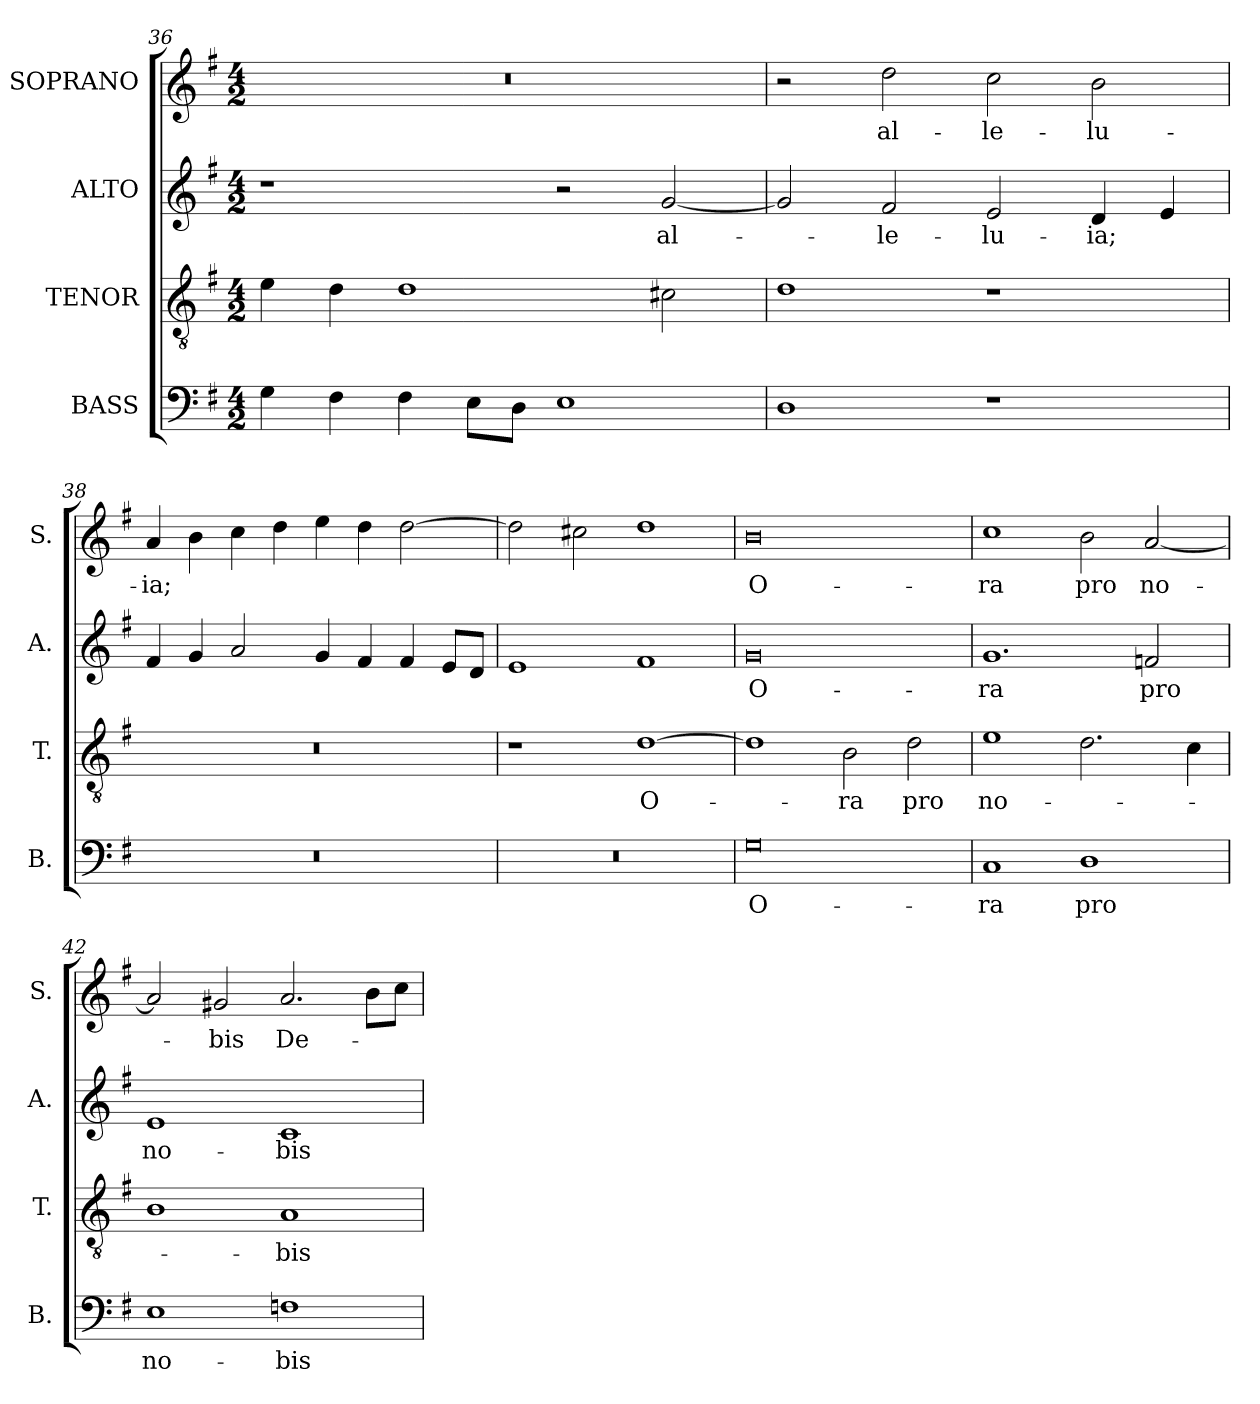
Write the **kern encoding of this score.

**kern	**text	**kern	**text	**kern	**text	**kern	**text
*part4	*part4	*part3	*part3	*part2	*part2	*part1	*part1
*staff4	*staff4	*staff3	*staff3	*staff2	*staff2	*staff1	*staff1
*I"BASS	*	*I"TENOR	*	*I"ALTO	*	*I"SOPRANO	*
*I'B.	*	*I'T.	*	*I'A.	*	*I'S.	*
*clefF4	*	*clefGv2	*	*clefG2	*	*clefG2	*
*	*	*ITrd7c12	*	*	*	*	*
*k[f#]	*	*k[f#]	*	*k[f#]	*	*k[f#]	*
*G:	*	*G:	*	*G:	*	*G:	*
*M4/2	*	*M4/2	*	*M4/2	*	*M4/2	*
=36	=36	=36	=36	=36	=36	=36	=36
!	!	!	!	!	!	!LO:N:vis=1	!
4Gi\	.	4Ei\	.	1r	.	0r	.
4F#i\	.	4Di\	.	.	.	.	.
4F#i\	.	1Di	.	.	.	.	.
8Ei\L	.	.	.	.	.	.	.
8Di\J	.	.	.	.	.	.	.
1Ei	.	.	.	2r	.	.	.
!	!	!	!	!	!LO:LY:b:color=#000000	!	!
.	.	2C#Xi\	.	[2gi/	al-	.	.
=37	=37	=37	=37	=37	=37	=37	=37
1Di	.	1Di	.	2gi/]	.	2r	.
!	!	!	!	!	!LO:LY:b:color=#000000	!	!
!	!	!	!	!	!	!	!LO:LY:b:color=#000000
.	.	.	.	2f#i/	-le-	2ddi\	al-
!	!	!	!	!	!LO:LY:b:color=#000000	!	!
!	!	!	!	!	!	!	!LO:LY:b:color=#000000
1r	.	1r	.	2ei/	-lu-	2cci\	-le-
!	!	!	!	!	!LO:LY:b:color=#000000	!	!
!	!	!	!	!	!	!	!LO:LY:b:color=#000000
.	.	.	.	4di/	-ia;	2bi\	-lu-
.	.	.	.	4ei/	.	.	.
=38	=38	=38	=38	=38	=38	=38	=38
!LO:N:vis=1	!	!LO:N:vis=1	!	!	!	!	!
!	!	!	!	!	!	!	!LO:LY:b:color=#000000
0r	.	0r	.	4f#i/	.	4ai/	-ia;
.	.	.	.	4gi/	.	4bi\	.
.	.	.	.	2ai/	.	4cci\	.
.	.	.	.	.	.	4ddi\	.
.	.	.	.	4gi/	.	4eei\	.
.	.	.	.	4f#i/	.	4ddi\	.
.	.	.	.	4f#i/	.	[2ddi\	.
.	.	.	.	8ei/L	.	.	.
.	.	.	.	8di/J	.	.	.
!!LO:PB:g=z
=39	=39	=39	=39	=39	=39	=39	=39
!LO:N:vis=1	!	!	!	!	!	!	!
0r	.	1r	.	1ei	.	2ddi\]	.
.	.	.	.	.	.	2cc#Xi\	.
!	!	!	!LO:LY:b:color=#000000	!	!	!	!
.	.	[1Di	O-	1f#i	.	1ddi	.
=40	=40	=40	=40	=40	=40	=40	=40
!	!LO:LY:b:color=#000000	!	!	!	!	!	!
!	!	!	!	!	!LO:LY:b:color=#000000	!	!
!	!	!	!	!	!	!	!LO:LY:b:color=#000000
0Gi	O-	1Di]	.	0gi	O-	0bi	O-
!	!	!	!LO:LY:b:color=#000000	!	!	!	!
.	.	2BBi\	-ra	.	.	.	.
!	!	!	!LO:LY:b:color=#000000	!	!	!	!
.	.	2Di\	pro	.	.	.	.
=41	=41	=41	=41	=41	=41	=41	=41
!	!LO:LY:b:color=#000000	!	!	!	!	!	!
!	!	!	!LO:LY:b:color=#000000	!	!	!	!
!	!	!	!	!	!LO:LY:b:color=#000000	!	!
!	!	!	!	!	!	!	!LO:LY:b:color=#000000
1Ci	-ra	1Ei	no-	1.gi	-ra	1cci	-ra
!	!LO:LY:b:color=#000000	!	!	!	!	!	!
!	!	!	!	!	!	!	!LO:LY:b:color=#000000
1Di	pro	2.Di\	.	.	.	2bi\	pro
!	!	!	!	!	!LO:LY:b:color=#000000	!	!
!	!	!	!	!	!	!	!LO:LY:b:color=#000000
.	.	.	.	2fni/	pro	[2ai/	no-
.	.	4Ci\	.	.	.	.	.
=42	=42	=42	=42	=42	=42	=42	=42
!	!LO:LY:b:color=#000000	!	!	!	!	!	!
!	!	!	!	!	!LO:LY:b:color=#000000	!	!
1Ei	no-	1BBi	.	1ei	no-	2ai/]	.
!	!	!	!	!	!	!	!LO:LY:b:color=#000000
.	.	.	.	.	.	2g#Xi/	-bis
!	!LO:LY:b:color=#000000	!	!	!	!	!	!
!	!	!	!LO:LY:b:color=#000000	!	!	!	!
!	!	!	!	!	!LO:LY:b:color=#000000	!	!
!	!	!	!	!	!	!	!LO:LY:b:color=#000000
1Fni	-bis	1AAi	-bis	1ci	-bis	2.ai/	De-
.	.	.	.	.	.	8bi\L	.
.	.	.	.	.	.	8cci\J	.
=	=	=	=	=	=	=	=
*-	*-	*-	*-	*-	*-	*-	*-
